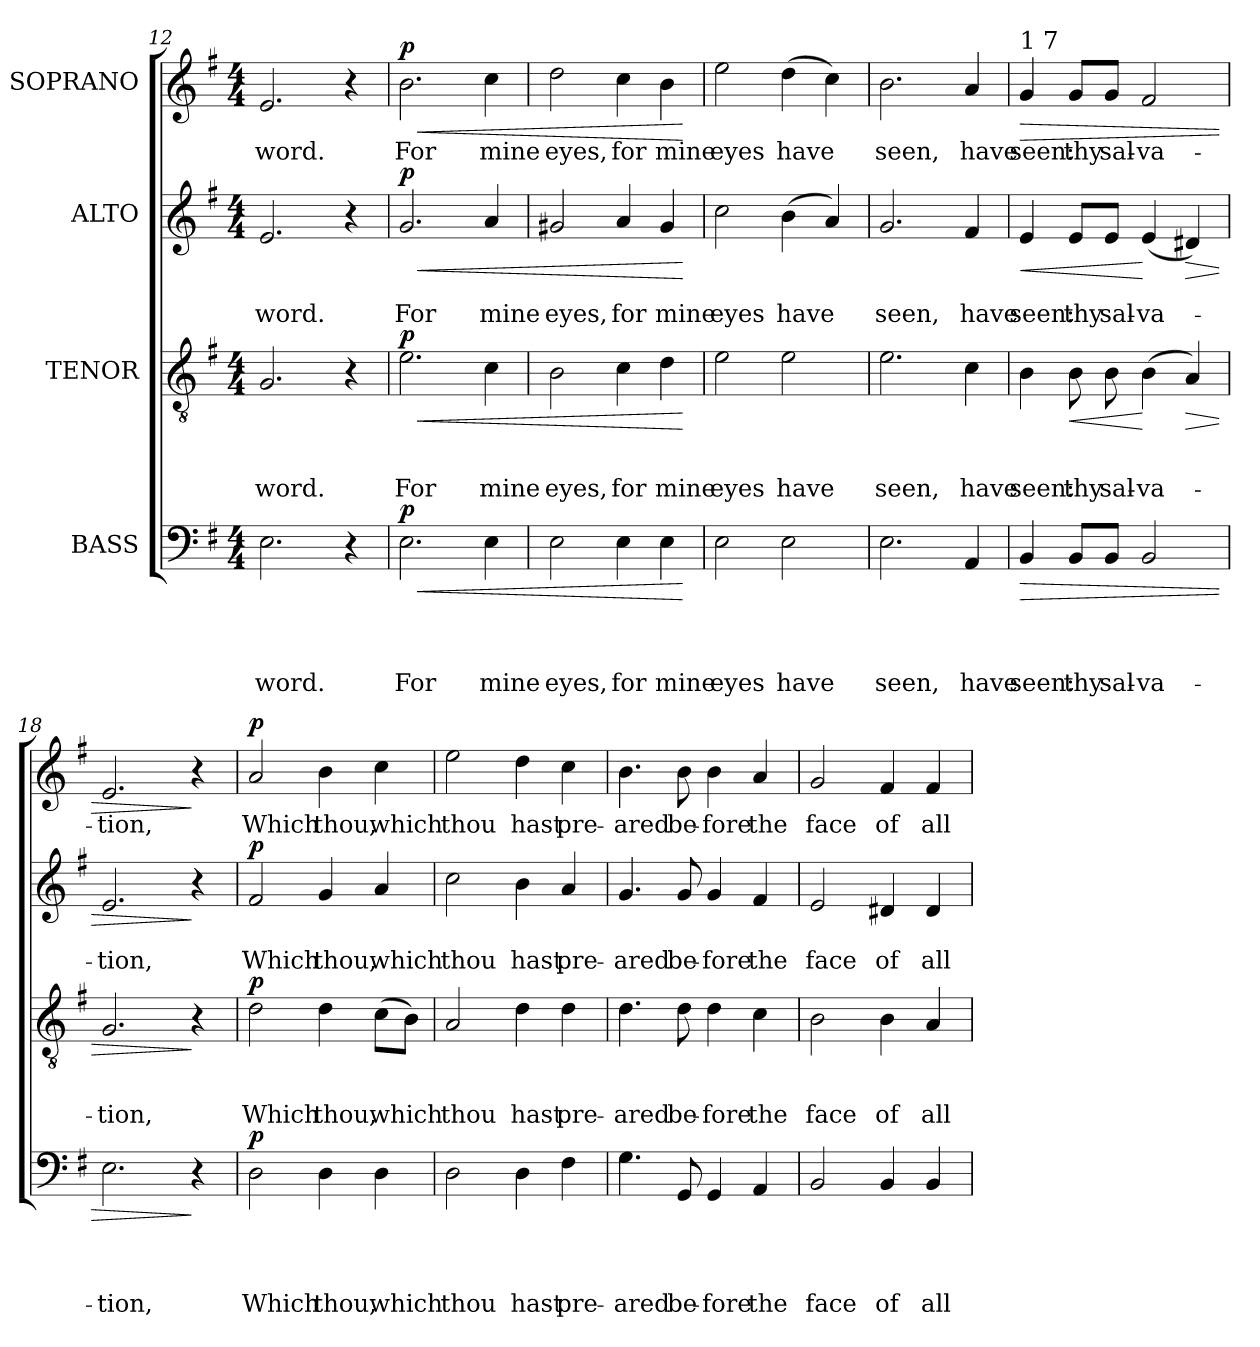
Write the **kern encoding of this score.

**kern	**text	**text	**text	**text	**dynam	**kern	**text	**text	**text	**dynam	**kern	**text	**text	**dynam	**kern	**text	**dynam
*part4	*part4	*part4	*part4	*part4	*part4	*part3	*part3	*part3	*part3	*part3	*part2	*part2	*part2	*part2	*part1	*part1	*part1
*staff4	*staff4	*staff4	*staff4	*staff4	*staff4	*staff3	*staff3	*staff3	*staff3	*staff3	*staff2	*staff2	*staff2	*staff2	*staff1	*staff1	*staff1
*I"BASS	*	*	*	*	*	*I"TENOR	*	*	*	*	*I"ALTO	*	*	*	*I"SOPRANO	*	*
*clefF4	*	*	*	*	*	*clefGv2	*	*	*	*	*clefG2	*	*	*	*clefG2	*	*
*k[f#]	*	*	*	*	*	*k[f#]	*	*	*	*	*k[f#]	*	*	*	*k[f#]	*	*
*G:	*	*	*	*	*	*G:	*	*	*	*	*G:	*	*	*	*G:	*	*
*M4/4	*	*	*	*	*	*M4/4	*	*	*	*	*M4/4	*	*	*	*M4/4	*	*
=12	=12	=12	=12	=12	=12	=12	=12	=12	=12	=12	=12	=12	=12	=12	=12	=12	=12
!	!	!	!	!LO:LY:b	!	!	!	!	!LO:LY:b	!	!	!	!LO:LY:b	!	!	!LO:LY:b	!
2.E\	.	.	.	word.	.	2.G/	.	.	word.	.	2.e/	.	word.	.	2.e/	word.	.
4r	.	.	.	.	.	4r	.	.	.	.	4r	.	.	.	4r	.	.
!!LO:PB:g=z
=13	=13	=13	=13	=13	=13	=13	=13	=13	=13	=13	=13	=13	=13	=13	=13	=13	=13
!	!	!	!	!LO:LY:b	!LO:HP:b	!	!	!	!LO:LY:b	!LO:HP:b	!	!	!LO:LY:b	!LO:HP:b	!	!LO:LY:b	!LO:HP:b
!	!	!	!	!	!LO:DY:n=1:a	!	!	!	!	!LO:DY:n=1:a	!	!	!	!LO:DY:n=1:a	!	!	!LO:DY:n=1:a
2.E\	.	.	.	For	< p	2.e\	.	.	For	< p	2.g/	.	For	< p	2.b\	For	< p
!	!	!	!	!LO:LY:b	!	!	!	!	!LO:LY:b	!	!	!	!LO:LY:b	!	!	!LO:LY:b	!
4E\	.	.	.	mine	.	4c\	.	.	mine	.	4a/	.	mine	.	4cc\	mine	.
=14	=14	=14	=14	=14	=14	=14	=14	=14	=14	=14	=14	=14	=14	=14	=14	=14	=14
!	!	!	!	!LO:LY:b	!	!	!	!	!LO:LY:b	!	!	!	!LO:LY:b	!	!	!LO:LY:b	!
2E\	.	.	.	eyes,	.	2B\	.	.	eyes,	.	2g#X/	.	eyes,	.	2dd\	eyes,	.
!	!	!	!	!LO:LY:b	!	!	!	!	!LO:LY:b	!	!	!	!LO:LY:b	!	!	!LO:LY:b	!
4E\	.	.	.	for	.	4c\	.	.	for	.	4a/	.	for	.	4cc\	for	.
!	!	!	!	!LO:LY:b	!	!	!	!	!LO:LY:b	!	!	!	!LO:LY:b	!	!	!LO:LY:b	!
4E\	.	.	.	mine	.	4d\	.	.	mine	.	4g#/	.	mine	.	4b\	mine	.
.	.	.	.	.	[	.	.	.	.	[	.	.	.	[	.	.	[
=15	=15	=15	=15	=15	=15	=15	=15	=15	=15	=15	=15	=15	=15	=15	=15	=15	=15
!	!	!	!	!LO:LY:b	!	!	!	!	!LO:LY:b	!	!	!	!LO:LY:b	!	!	!LO:LY:b	!
2E\	.	.	.	eyes	.	2e\	.	.	eyes	.	2cc\	.	eyes	.	2ee\	eyes	.
!	!	!	!	!LO:LY:b	!	!	!	!	!LO:LY:b	!	!	!	!LO:LY:b	!	!	!LO:LY:b	!
2E\	.	.	.	have	.	2e\	.	.	have	.	(>4b\	.	have	.	(>4dd\	have	.
.	.	.	.	.	.	.	.	.	.	.	4a/)	.	.	.	4cc\)	.	.
=16	=16	=16	=16	=16	=16	=16	=16	=16	=16	=16	=16	=16	=16	=16	=16	=16	=16
!	!	!	!	!LO:LY:b	!	!	!	!	!LO:LY:b	!	!	!	!LO:LY:b	!	!	!LO:LY:b	!
2.E\	.	.	.	seen,	.	2.e\	.	.	seen,	.	2.g/	.	seen,	.	2.b\	seen,	.
!	!	!	!	!LO:LY:b	!	!	!	!	!LO:LY:b	!	!	!	!LO:LY:b	!	!	!LO:LY:b	!
4AA/	.	.	.	have	.	4c\	.	.	have	.	4f#/	.	have	.	4a/	have	.
!!LO:LB:g=z
=17	=17	=17	=17	=17	=17	=17	=17	=17	=17	=17	=17	=17	=17	=17	=17	=17	=17
!	!	!	!	!	!	!	!	!	!	!	!	!	!	!	!LO:TX:a:t=1 7	!	!
!	!	!	!	!LO:LY:b	!LO:HP:b	!	!	!	!LO:LY:b	!	!	!	!LO:LY:b	!LO:HP:b	!	!LO:LY:b	!LO:HP:b
4BB/	.	.	.	seen:	>	4B\	.	.	seen:	.	4e/	.	seen:	<	4g/	seen:	>
!	!	!	!	!LO:LY:b	!	!	!	!	!LO:LY:b	!LO:HP:b	!	!	!LO:LY:b	!	!	!LO:LY:b	!
8BB/L	.	.	.	thy	.	8B\	.	.	thy	<	8e/L	.	thy	.	8g/L	thy	.
!	!	!	!	!LO:LY:b	!	!	!	!	!LO:LY:b	!	!	!	!LO:LY:b	!	!	!LO:LY:b	!
8BB/J	.	.	.	sal-	.	8B\	.	.	sal-	.	8e/J	.	sal-	.	8g/J	sal-	.
!	!	!	!	!LO:LY:b	!	!	!	!	!LO:LY:b	!	!	!	!LO:LY:b	!	!	!LO:LY:b	!
2BB/	.	.	.	-va-	.	(>4B\	.	.	-va-	[	(<4e/	.	-va-	[	2f#/	-va-	.
!	!	!	!	!	!	!	!	!	!	!LO:HP:b	!	!	!	!LO:HP:b	!	!	!
.	.	.	.	.	.	4A/)	.	.	.	>	4d#X/)	.	.	>	.	.	.
=18	=18	=18	=18	=18	=18	=18	=18	=18	=18	=18	=18	=18	=18	=18	=18	=18	=18
!	!	!	!	!LO:LY:b	!	!	!	!	!LO:LY:b	!	!	!	!LO:LY:b	!	!	!LO:LY:b	!
2.E\	.	.	.	-tion,	.	2.G/	.	.	-tion,	.	2.e/	.	-tion,	.	2.e/	-tion,	.
4r	.	.	.	.	]	4r	.	.	.	]	4r	.	.	]	4r	.	]
=19	=19	=19	=19	=19	=19	=19	=19	=19	=19	=19	=19	=19	=19	=19	=19	=19	=19
!	!	!	!	!LO:LY:b	!LO:DY:a	!	!	!	!LO:LY:b	!LO:DY:a	!	!	!LO:LY:b	!LO:DY:a	!	!LO:LY:b	!LO:DY:a
2D\	.	.	.	Which	p	2d\	.	.	Which	p	2f#/	.	Which	p	2a/	Which	p
!	!	!	!	!LO:LY:b	!	!	!	!	!LO:LY:b	!	!	!	!LO:LY:b	!	!	!LO:LY:b	!
4D\	.	.	.	thou,	.	4d\	.	.	thou,	.	4g/	.	thou,	.	4b\	thou,	.
!	!	!	!	!LO:LY:b	!	!	!	!	!LO:LY:b	!	!	!	!LO:LY:b	!	!	!LO:LY:b	!
4D\	.	.	.	which	.	(>8c\L	.	.	which	.	4a/	.	which	.	4cc\	which	.
.	.	.	.	.	.	8B\J)	.	.	.	.	.	.	.	.	.	.	.
=20	=20	=20	=20	=20	=20	=20	=20	=20	=20	=20	=20	=20	=20	=20	=20	=20	=20
!	!	!	!	!LO:LY:b	!	!	!	!	!LO:LY:b	!	!	!	!LO:LY:b	!	!	!LO:LY:b	!
2D\	.	.	.	thou	.	2A/	.	.	thou	.	2cc\	.	thou	.	2ee\	thou	.
!	!	!	!	!LO:LY:b	!	!	!	!	!LO:LY:b	!	!	!	!LO:LY:b	!	!	!LO:LY:b	!
4D\	.	.	.	hast	.	4d\	.	.	hast	.	4b\	.	hast	.	4dd\	hast	.
!	!	!	!	!LO:LY:b	!	!	!	!	!LO:LY:b	!	!	!	!LO:LY:b	!	!	!LO:LY:b	!
4F#\	.	.	.	pre-	.	4d\	.	.	pre-	.	4a/	.	pre-	.	4cc\	pre-	.
!!LO:LB:g=z
=21	=21	=21	=21	=21	=21	=21	=21	=21	=21	=21	=21	=21	=21	=21	=21	=21	=21
!	!	!	!	!LO:LY:b	!	!	!	!	!LO:LY:b	!	!	!	!LO:LY:b	!	!	!LO:LY:b	!
4.G\	.	.	.	-ared	.	4.d\	.	.	-ared	.	4.g/	.	-ared	.	4.b\	-ared	.
!	!	!	!	!LO:LY:b	!	!	!	!	!LO:LY:b	!	!	!	!LO:LY:b	!	!	!LO:LY:b	!
8GG/	.	.	.	be-	.	8d\	.	.	be-	.	8g/	.	be-	.	8b\	be-	.
!	!	!	!	!LO:LY:b	!	!	!	!	!LO:LY:b	!	!	!	!LO:LY:b	!	!	!LO:LY:b	!
4GG/	.	.	.	-fore	.	4d\	.	.	-fore	.	4g/	.	-fore	.	4b\	-fore	.
!	!	!	!	!LO:LY:b	!	!	!	!	!LO:LY:b	!	!	!	!LO:LY:b	!	!	!LO:LY:b	!
4AA/	.	.	.	the	.	4c\	.	.	the	.	4f#/	.	the	.	4a/	the	.
=22	=22	=22	=22	=22	=22	=22	=22	=22	=22	=22	=22	=22	=22	=22	=22	=22	=22
!	!	!	!	!LO:LY:b	!	!	!	!	!LO:LY:b	!	!	!	!LO:LY:b	!	!	!LO:LY:b	!
2BB/	.	.	.	face	.	2B\	.	.	face	.	2e/	.	face	.	2g/	face	.
!	!	!	!	!LO:LY:b	!	!	!	!	!LO:LY:b	!	!	!	!LO:LY:b	!	!	!LO:LY:b	!
4BB/	.	.	.	of	.	4B\	.	.	of	.	4d#X/	.	of	.	4f#/	of	.
!	!	!	!	!LO:LY:b	!	!	!	!	!LO:LY:b	!	!	!	!LO:LY:b	!	!	!LO:LY:b	!
4BB/	.	.	.	all	.	4A/	.	.	all	.	4d#/	.	all	.	4f#/	all	.
=	=	=	=	=	=	=	=	=	=	=	=	=	=	=	=	=	=
*-	*-	*-	*-	*-	*-	*-	*-	*-	*-	*-	*-	*-	*-	*-	*-	*-	*-
